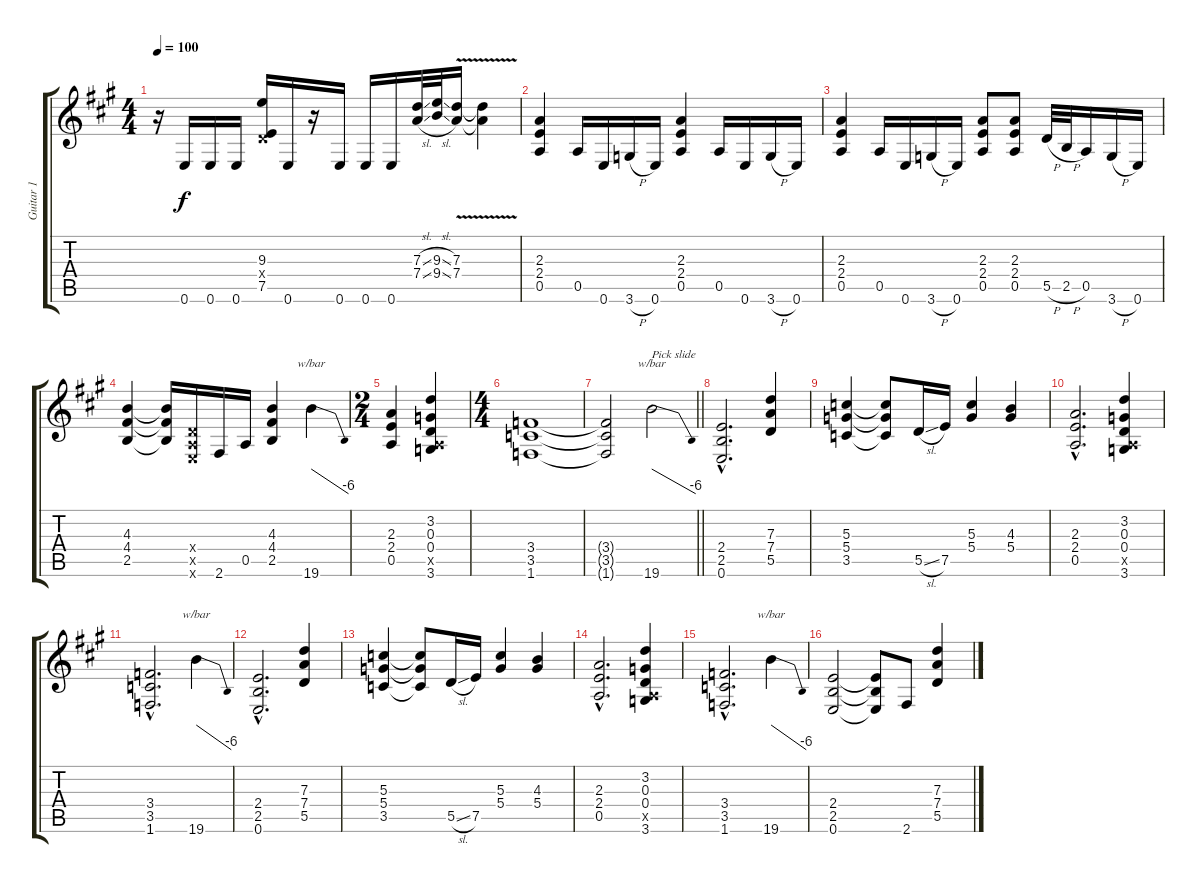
\track ("Guitar 1" "Guitar 1") {instrument distortionguitar}
\staff {score tabs}
\tuning (E4 B3 G3 D3 A2 E2) {hide}
\ts (4 4)
\tempo 100
\clef g2
\ks f#minor
r.16{dy f} 0.6.16 0.6.16 0.6.16 (9.3 0.4{x} 7.5).16 0.6.16 r.16 0.6.16 0.6.16 0.6.16 (7.3{sl} 7.4{sl}).32 (9.3{sl} 9.4{sl}).32 (7.3{v} 7.4{v}).16 (7.3{t} 7.4{t}).4 |
(2.3 2.4 0.5).4 0.5.16 0.6.16 3.6{h}.16 0.6.16 (2.3 2.4 0.5).4 0.5.16 0.6.16 3.6{h}.16 0.6.16 |
(2.3 2.4 0.5).4 0.5.16 0.6.16 3.6{h}.16 0.6.16 (2.3 2.4 0.5).8 (2.3 2.4 0.5).8 5.5{h}.32 2.5{h}.32 0.5.16 3.6{h}.16 0.6.16 |
(4.3 4.4 2.5).4 (4.3{t} 4.4{t} 2.5{t}).16 (0.4{x} 0.5{x} 0.6{x}).16 2.6.16 0.5.16 (4.3 4.4 2.5).4 19.6.4{tbe (dive default 0 0 60 -24)} |
\ts (2 4)
(2.3 2.4 0.5).4 (3.2 0.3 0.4 0.5{x} 3.6).4 |
\ts (4 4)
(3.4 3.5 1.6).1 |
\barLineRight lightlight
(3.4{t} 3.5{t} 1.6{t}).2 19.6.2{tbe (dive default 0 0 60 -24) txt "Pick slide"} |
(2.4{hac} 2.5{hac} 0.6{hac}).2{d} (7.3 7.4 5.5).4 |
(5.3 5.4 3.5).4 (5.3{t} 5.4{t} 3.5{t}).8 5.5{sl}.16 7.5.16 (5.3 5.4).4 (4.3 5.4).4 |
(2.3{hac} 2.4{hac} 0.5{hac}).2{d} (3.2 0.3 0.4 0.5{x} 3.6).4 |
(3.4{hac} 3.5{hac} 1.6{hac}).2{d} 19.6.4{tbe (dive default 0 0 60 -24)} |
(2.4{hac} 2.5{hac} 0.6{hac}).2{d} (7.3 7.4 5.5).4 |
(5.3 5.4 3.5).4 (5.3{t} 5.4{t} 3.5{t}).8 5.5{sl}.16 7.5.16 (5.3 5.4).4 (4.3 5.4).4 |
(2.3{hac} 2.4{hac} 0.5{hac}).2{d} (3.2 0.3 0.4 0.5{x} 3.6).4 |
(3.4{hac} 3.5{hac} 1.6{hac}).2{d} 19.6.4{tbe (dive default 0 0 60 -24)} |
(2.4 2.5 0.6).2 (2.4{t} 2.5{t} 0.6{t}).8 2.6.8 (7.3 7.4 5.5).4
